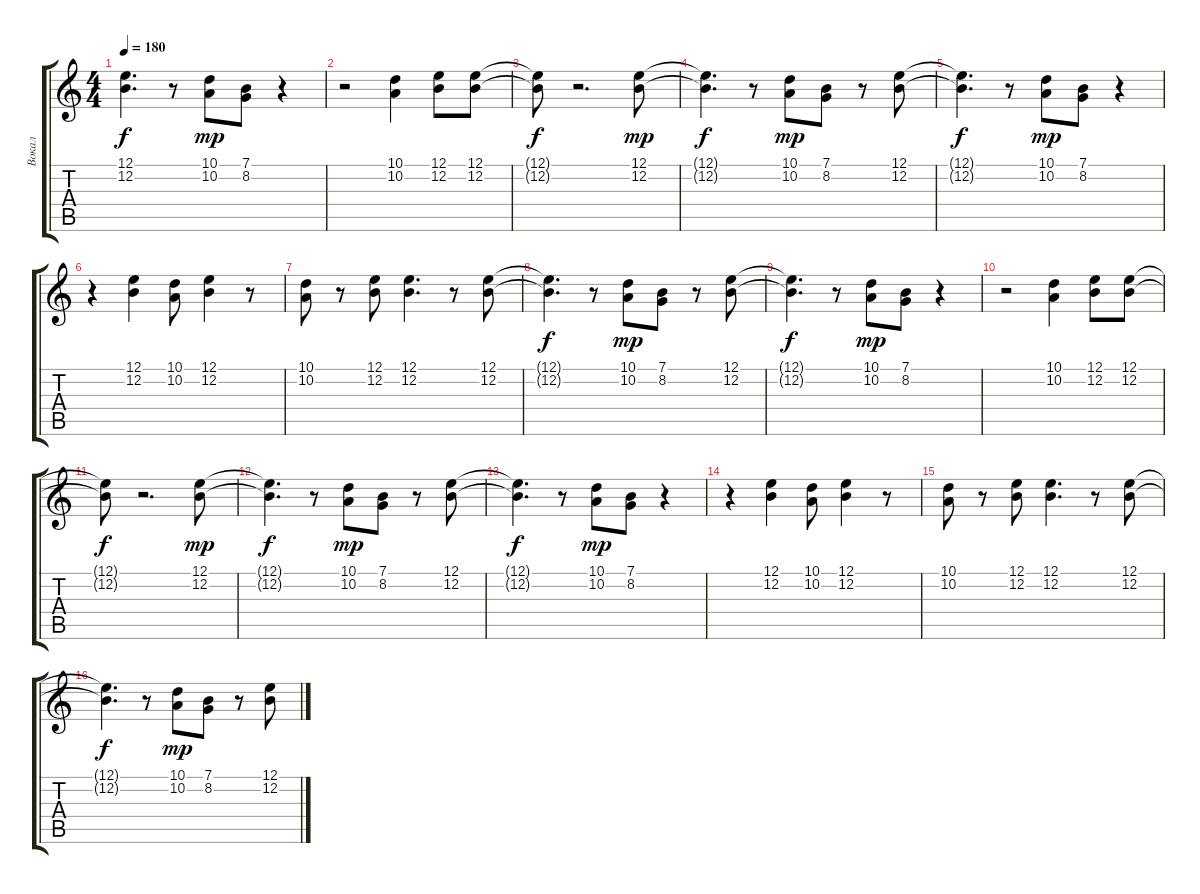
\track ("Вокал" "Вокал") {instrument oboe}
\staff {score tabs}
\tuning (E4 B3 G3 D3 A2 E2) {hide}
\ts (4 4)
\tempo 180
\clef g2
\ks c
(12.1{t} 12.2{t}).4{d dy f} r.8 (10.1 10.2).8{dy mp} (7.1 8.2).8 r.4 |
r.2 (10.1 10.2).4 (12.1 12.2).8 (12.1 12.2).8 |
(12.1{t} 12.2{t}).8{dy f} r.2{d} (12.1 12.2).8{dy mp} |
(12.1{t} 12.2{t}).4{d dy f} r.8 (10.1 10.2).8{dy mp} (7.1 8.2).8 r.8 (12.1 12.2).8 |
(12.1{t} 12.2{t}).4{d dy f} r.8 (10.1 10.2).8{dy mp} (7.1 8.2).8 r.4 |
r.4 (12.1 12.2).4 (10.1 10.2).8 (12.1 12.2).4 r.8 |
(10.1 10.2).8 r.8 (12.1 12.2).8 (12.1 12.2).4{d} r.8 (12.1 12.2).8 |
(12.1{t} 12.2{t}).4{d dy f} r.8 (10.1 10.2).8{dy mp} (7.1 8.2).8 r.8 (12.1 12.2).8 |
(12.1{t} 12.2{t}).4{d dy f} r.8 (10.1 10.2).8{dy mp} (7.1 8.2).8 r.4 |
r.2 (10.1 10.2).4 (12.1 12.2).8 (12.1 12.2).8 |
(12.1{t} 12.2{t}).8{dy f} r.2{d} (12.1 12.2).8{dy mp} |
(12.1{t} 12.2{t}).4{d dy f} r.8 (10.1 10.2).8{dy mp} (7.1 8.2).8 r.8 (12.1 12.2).8 |
(12.1{t} 12.2{t}).4{d dy f} r.8 (10.1 10.2).8{dy mp} (7.1 8.2).8 r.4 |
r.4 (12.1 12.2).4 (10.1 10.2).8 (12.1 12.2).4 r.8 |
(10.1 10.2).8 r.8 (12.1 12.2).8 (12.1 12.2).4{d} r.8 (12.1 12.2).8 |
(12.1{t} 12.2{t}).4{d dy f} r.8 (10.1 10.2).8{dy mp} (7.1 8.2).8 r.8 (12.1 12.2).8
